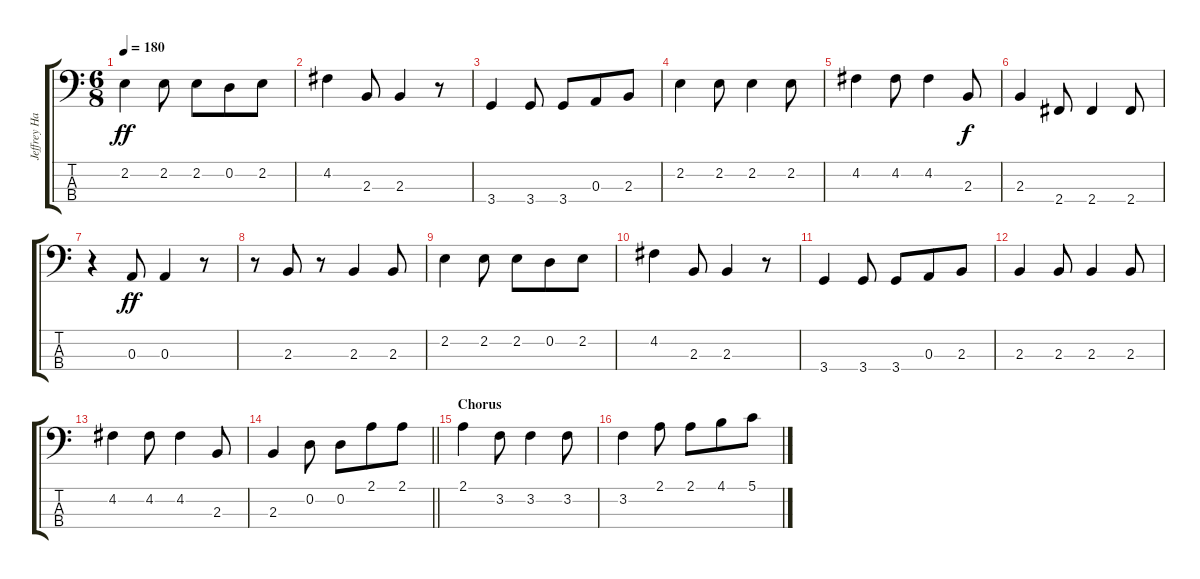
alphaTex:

\track ("Jeffrey Hammond-Hammond - bass" "Jeffrey Ha") {instrument electricbassfinger}
\staff {score tabs}
\tuning (G2 D2 A1 E1) {hide}
\ts (6 8)
\tempo 180
\clef f4
\ks c
2.2.4{dy ff} 2.2.8 2.2.8 0.2.8 2.2.8 |
4.2.4 2.3.8 2.3.4 r.8 |
3.4.4 3.4.8 3.4.8 0.3.8 2.3.8 |
2.2.4 2.2.8 2.2.4 2.2.8 |
4.2.4 4.2.8 4.2.4 2.3.8{dy f} |
2.3.4 2.4.8 2.4.4 2.4.8 |
r.4 0.3.8{dy ff} 0.3.4 r.8 |
r.8 2.3.8 r.8 2.3.4 2.3.8 |
2.2.4 2.2.8 2.2.8 0.2.8 2.2.8 |
4.2.4 2.3.8 2.3.4 r.8 |
3.4.4 3.4.8 3.4.8 0.3.8 2.3.8 |
2.3.4 2.3.8 2.3.4 2.3.8 |
4.2.4 4.2.8 4.2.4 2.3.8 |
\barLineRight lightlight
2.3.4 0.2.8 0.2.8 2.1.8 2.1.8 |
\section ("" "Chorus")
2.1.4 3.2.8 3.2.4 3.2.8 |
3.2.4 2.1.8 2.1.8 4.1.8 5.1.8
